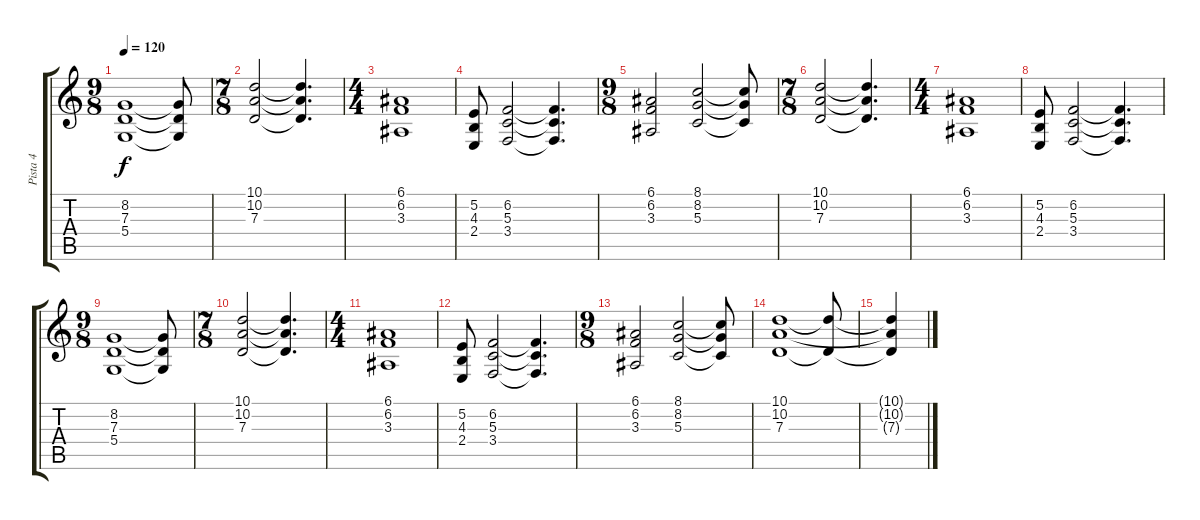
\track ("Pista 4" "Pista 4") {instrument lead1square}
\staff {score tabs}
\tuning (E4 B3 G3 D3 A2 E2) {hide}
\ts (9 8)
\tempo 120
\clef g2
\ks c
(8.2 7.3 5.4).1{dy f} (8.2{t} 7.3{t} 5.4{t}).8 |
\ts (7 8)
(10.1 10.2 7.3).2{volume 10 instrument stringensemble1} (10.1{t} 10.2{t} 7.3{t}).4{d} |
\ts (4 4)
(6.1 6.2 3.3).1 |
(5.2 4.3 2.4).8 (6.2 5.3 3.4).2 (6.2{t} 5.3{t} 3.4{t}).4{d} |
\ts (9 8)
(6.1 6.2 3.3).2 (8.1 8.2 5.3).2 (8.1{t} 8.2{t} 5.3{t}).8 |
\ts (7 8)
(10.1 10.2 7.3).2{volume 10 instrument stringensemble1} (10.1{t} 10.2{t} 7.3{t}).4{d} |
\ts (4 4)
(6.1 6.2 3.3).1 |
(5.2 4.3 2.4).8 (6.2 5.3 3.4).2 (6.2{t} 5.3{t} 3.4{t}).4{d} |
\ts (9 8)
(8.2 7.3 5.4).1 (8.2{t} 7.3{t} 5.4{t}).8 |
\ts (7 8)
(10.1 10.2 7.3).2{volume 10 instrument stringensemble1} (10.1{t} 10.2{t} 7.3{t}).4{d} |
\ts (4 4)
(6.1 6.2 3.3).1 |
(5.2 4.3 2.4).8 (6.2 5.3 3.4).2 (6.2{t} 5.3{t} 3.4{t}).4{d} |
\ts (9 8)
(6.1 6.2 3.3).2 (8.1 8.2 5.3).2 (8.1{t} 8.2{t} 5.3{t}).8 |
(10.1 10.2 7.3).1 (10.1{t} 7.3{t}).8 |
(10.1{t} 10.2{t} 7.3{t}).4
